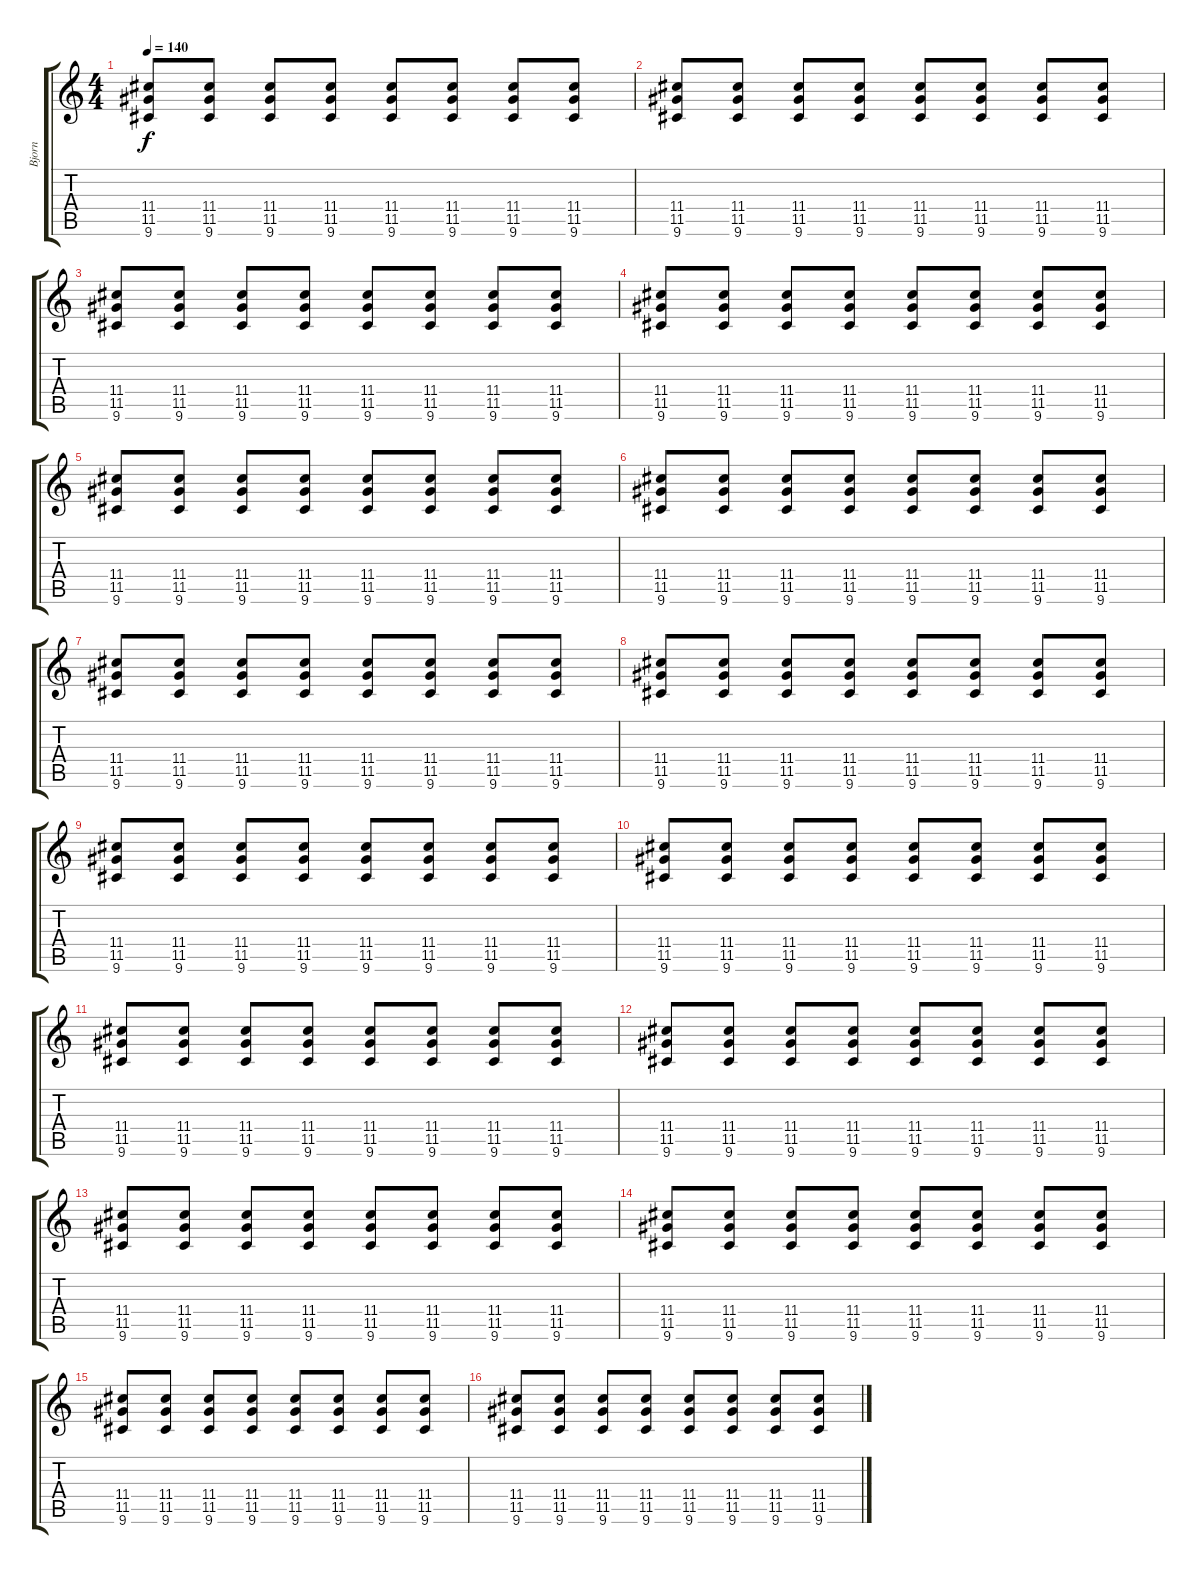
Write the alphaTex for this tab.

\track ("Bjorn " "Bjorn ") {instrument distortionguitar}
\staff {score tabs}
\tuning (E4 B3 G3 D3 A2 E2) {hide}
\ts (4 4)
\tempo 140
\clef g2
\ks c
(11.4 11.5 9.6).8{dy f} (11.4 11.5 9.6).8 (11.4 11.5 9.6).8 (11.4 11.5 9.6).8 (11.4 11.5 9.6).8 (11.4 11.5 9.6).8 (11.4 11.5 9.6).8 (11.4 11.5 9.6).8 |
(11.4 11.5 9.6).8 (11.4 11.5 9.6).8 (11.4 11.5 9.6).8 (11.4 11.5 9.6).8 (11.4 11.5 9.6).8 (11.4 11.5 9.6).8 (11.4 11.5 9.6).8 (11.4 11.5 9.6).8 |
(11.4 11.5 9.6).8 (11.4 11.5 9.6).8 (11.4 11.5 9.6).8 (11.4 11.5 9.6).8 (11.4 11.5 9.6).8 (11.4 11.5 9.6).8 (11.4 11.5 9.6).8 (11.4 11.5 9.6).8 |
(11.4 11.5 9.6).8 (11.4 11.5 9.6).8 (11.4 11.5 9.6).8 (11.4 11.5 9.6).8 (11.4 11.5 9.6).8 (11.4 11.5 9.6).8 (11.4 11.5 9.6).8 (11.4 11.5 9.6).8 |
(11.4 11.5 9.6).8 (11.4 11.5 9.6).8 (11.4 11.5 9.6).8 (11.4 11.5 9.6).8 (11.4 11.5 9.6).8 (11.4 11.5 9.6).8 (11.4 11.5 9.6).8 (11.4 11.5 9.6).8 |
(11.4 11.5 9.6).8 (11.4 11.5 9.6).8 (11.4 11.5 9.6).8 (11.4 11.5 9.6).8 (11.4 11.5 9.6).8 (11.4 11.5 9.6).8 (11.4 11.5 9.6).8 (11.4 11.5 9.6).8 |
(11.4 11.5 9.6).8 (11.4 11.5 9.6).8 (11.4 11.5 9.6).8 (11.4 11.5 9.6).8 (11.4 11.5 9.6).8 (11.4 11.5 9.6).8 (11.4 11.5 9.6).8 (11.4 11.5 9.6).8 |
(11.4 11.5 9.6).8 (11.4 11.5 9.6).8 (11.4 11.5 9.6).8 (11.4 11.5 9.6).8 (11.4 11.5 9.6).8 (11.4 11.5 9.6).8 (11.4 11.5 9.6).8 (11.4 11.5 9.6).8 |
(11.4 11.5 9.6).8{volume 7} (11.4 11.5 9.6).8 (11.4 11.5 9.6).8 (11.4 11.5 9.6).8 (11.4 11.5 9.6).8 (11.4 11.5 9.6).8 (11.4 11.5 9.6).8 (11.4 11.5 9.6).8 |
(11.4 11.5 9.6).8{volume 7} (11.4 11.5 9.6).8 (11.4 11.5 9.6).8 (11.4 11.5 9.6).8 (11.4 11.5 9.6).8 (11.4 11.5 9.6).8 (11.4 11.5 9.6).8 (11.4 11.5 9.6).8 |
(11.4 11.5 9.6).8{volume 7} (11.4 11.5 9.6).8 (11.4 11.5 9.6).8 (11.4 11.5 9.6).8 (11.4 11.5 9.6).8 (11.4 11.5 9.6).8 (11.4 11.5 9.6).8 (11.4 11.5 9.6).8 |
(11.4 11.5 9.6).8{volume 7} (11.4 11.5 9.6).8 (11.4 11.5 9.6).8 (11.4 11.5 9.6).8 (11.4 11.5 9.6).8 (11.4 11.5 9.6).8 (11.4 11.5 9.6).8 (11.4 11.5 9.6).8 |
(11.4 11.5 9.6).8{volume 7} (11.4 11.5 9.6).8 (11.4 11.5 9.6).8 (11.4 11.5 9.6).8 (11.4 11.5 9.6).8 (11.4 11.5 9.6).8 (11.4 11.5 9.6).8 (11.4 11.5 9.6).8 |
(11.4 11.5 9.6).8{volume 7} (11.4 11.5 9.6).8 (11.4 11.5 9.6).8 (11.4 11.5 9.6).8 (11.4 11.5 9.6).8 (11.4 11.5 9.6).8 (11.4 11.5 9.6).8 (11.4 11.5 9.6).8 |
(11.4 11.5 9.6).8{volume 7} (11.4 11.5 9.6).8 (11.4 11.5 9.6).8 (11.4 11.5 9.6).8 (11.4 11.5 9.6).8 (11.4 11.5 9.6).8 (11.4 11.5 9.6).8 (11.4 11.5 9.6).8 |
(11.4 11.5 9.6).8{volume 7} (11.4 11.5 9.6).8 (11.4 11.5 9.6).8 (11.4 11.5 9.6).8 (11.4 11.5 9.6).8 (11.4 11.5 9.6).8 (11.4 11.5 9.6).8 (11.4 11.5 9.6).8
